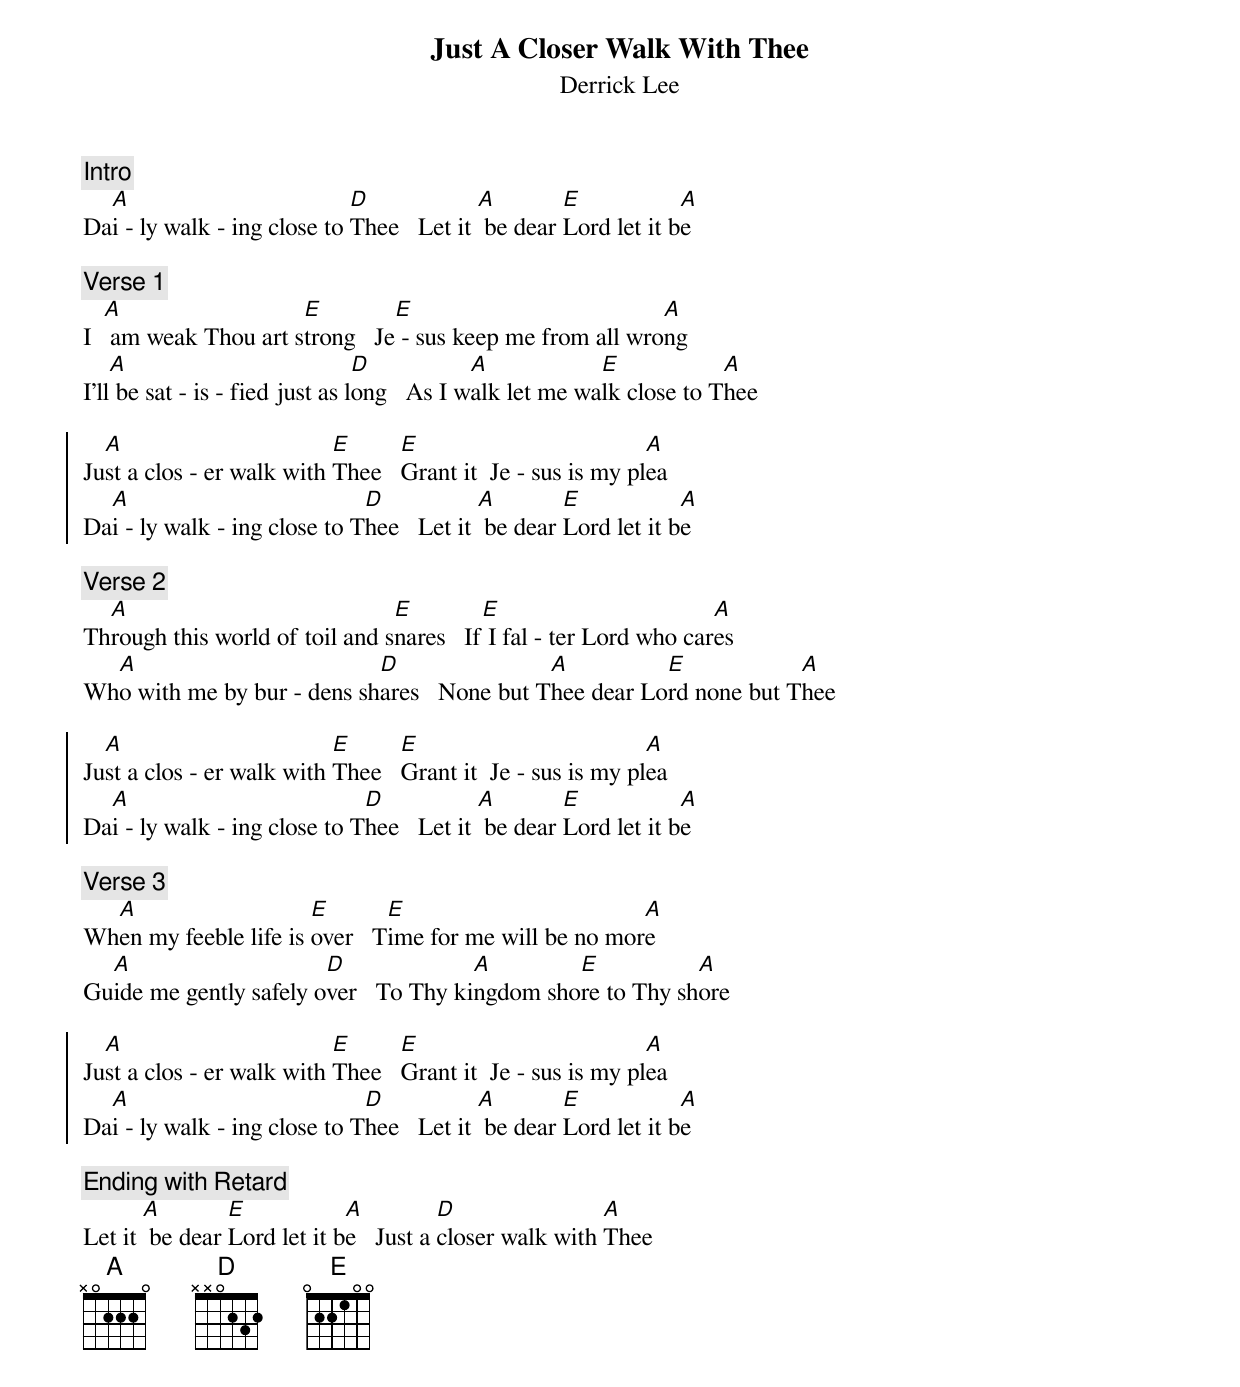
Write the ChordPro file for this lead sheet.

{title:Just A Closer Walk With Thee}
{subtitle:Derrick Lee}
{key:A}
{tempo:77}
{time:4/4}
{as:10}
{c:Intro}
Da[A]i - ly walk - ing close to [D]Thee   Let it [A] be dear [E]Lord let it b[A]e

{c:Verse 1}
I  [A] am weak Thou art s[E]trong   Je[E] - sus keep me from all wro[A]ng
I'll[A] be sat - is - fied just as l[D]ong   As I w[A]alk let me wa[E]lk close to T[A]hee

{soc}
Ju[A]st a clos - er walk with [E]Thee   [E]Grant it  Je - sus is my pl[A]ea
Da[A]i - ly walk - ing close to T[D]hee   Let it [A] be dear [E]Lord let it b[A]e
{eoc}

{c:Verse 2}
Th[A]rough this world of toil and s[E]nares   If[E] I fal - ter Lord who car[A]es
Wh[A]o with me by bur - dens sh[D]ares   None but T[A]hee dear Lo[E]rd none but T[A]hee

{soc}
Ju[A]st a clos - er walk with [E]Thee   [E]Grant it  Je - sus is my pl[A]ea
Da[A]i - ly walk - ing close to T[D]hee   Let it [A] be dear [E]Lord let it b[A]e
{eoc}

{c:Verse 3}
Wh[A]en my feeble life is [E]over   T[E]ime for me will be no mor[A]e
Gu[A]ide me gently safely o[D]ver   To Thy ki[A]ngdom sho[E]re to Thy sh[A]ore

{soc}
Ju[A]st a clos - er walk with [E]Thee   [E]Grant it  Je - sus is my pl[A]ea
Da[A]i - ly walk - ing close to T[D]hee   Let it [A] be dear [E]Lord let it b[A]e
{eoc}

{c:Ending with Retard}
Let it [A] be dear [E]Lord let it b[A]e   Just a [D]closer walk with [A]Thee
